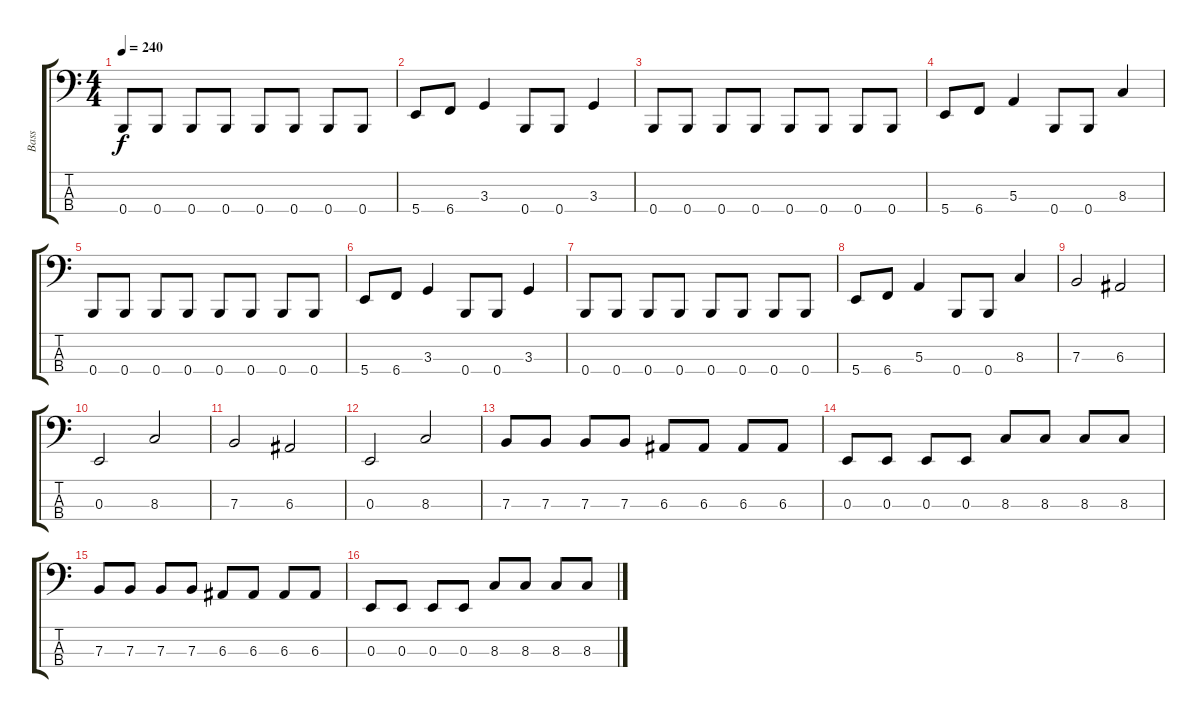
\track ("Bass" "Bass") {instrument electricbasspick}
\staff {score tabs}
\tuning (D2 A1 E1 B0) {hide}
\ts (4 4)
\tempo 240
\clef f4
\ks c
0.4.8{dy f} 0.4.8 0.4.8 0.4.8 0.4.8 0.4.8 0.4.8 0.4.8 |
5.4.8 6.4.8 3.3.4 0.4.8 0.4.8 3.3.4 |
0.4.8 0.4.8 0.4.8 0.4.8 0.4.8 0.4.8 0.4.8 0.4.8 |
5.4.8 6.4.8 5.3.4 0.4.8 0.4.8 8.3.4 |
0.4.8 0.4.8 0.4.8 0.4.8 0.4.8 0.4.8 0.4.8 0.4.8 |
5.4.8 6.4.8 3.3.4 0.4.8 0.4.8 3.3.4 |
0.4.8 0.4.8 0.4.8 0.4.8 0.4.8 0.4.8 0.4.8 0.4.8 |
5.4.8 6.4.8 5.3.4 0.4.8 0.4.8 8.3.4 |
7.3.2 6.3.2 |
0.3.2 8.3.2 |
7.3.2 6.3.2 |
0.3.2 8.3.2 |
7.3.8 7.3.8 7.3.8 7.3.8 6.3.8 6.3.8 6.3.8 6.3.8 |
0.3.8 0.3.8 0.3.8 0.3.8 8.3.8 8.3.8 8.3.8 8.3.8 |
7.3.8 7.3.8 7.3.8 7.3.8 6.3.8 6.3.8 6.3.8 6.3.8 |
0.3.8 0.3.8 0.3.8 0.3.8 8.3.8 8.3.8 8.3.8 8.3.8
